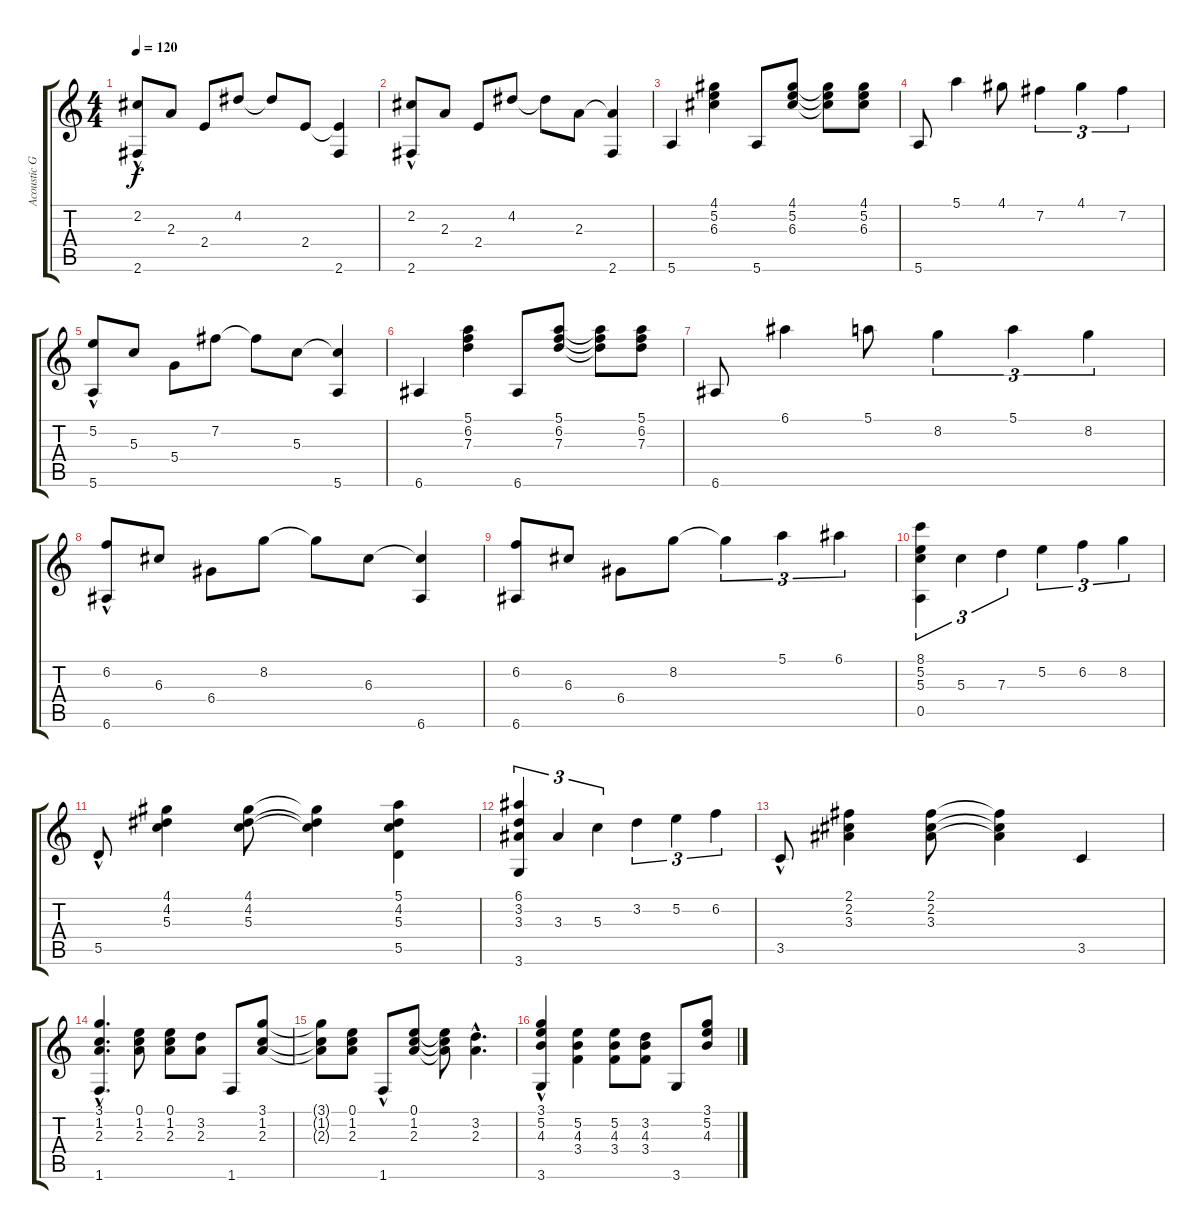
\track ("Acoustic Guitar" "Acoustic G") {instrument acousticguitarnylon}
\staff {score tabs}
\tuning (E4 B3 G3 D3 A2 E2) {hide}
\ts (4 4)
\tempo 120
\clef g2
\ks c
(2.2 2.6{hac}).8{dy f} 2.3.8 2.4.8 4.2.8 4.2{t}.8 2.4.8 (2.4{t} 2.6).4 |
(2.2 2.6{hac}).8 2.3.8 2.4.8 4.2.8 4.2{t}.8 2.3.8 (2.3{t} 2.6).4 |
5.6.4 (4.1 5.2 6.3).4 5.6.8 (4.1 5.2 6.3).8 (4.1{t} 5.2{t} 6.3{t}).8 (4.1 5.2 6.3).8 |
5.6.8 5.1.4 4.1.8 7.2.4{tu (3 2)} 4.1.4{tu (3 2)} 7.2.4{tu (3 2)} |
(5.2 5.6{hac}).8 5.3.8 5.4.8 7.2.8 7.2{t}.8 5.3.8 (5.3{t} 5.6).4 |
6.6.4 (5.1 6.2 7.3).4 6.6.8 (5.1 6.2 7.3).8 (5.1{t} 6.2{t} 7.3{t}).8 (5.1 6.2 7.3).8 |
6.6.8 6.1.4 5.1.8 8.2.4{tu (3 2)} 5.1.4{tu (3 2)} 8.2.4{tu (3 2)} |
(6.2 6.6{hac}).8 6.3.8 6.4.8 8.2.8 8.2{t}.8 6.3.8 (6.3{t} 6.6).4 |
(6.2 6.6).8 6.3.8 6.4.8 8.2.8 8.2{t}.4{tu (3 2)} 5.1.4{tu (3 2)} 6.1.4{tu (3 2)} |
(8.1 5.2 5.3 0.5).4{tu (3 2)} 5.3.4{tu (3 2)} 7.3.4{tu (3 2)} 5.2.4{tu (3 2)} 6.2.4{tu (3 2)} 8.2.4{tu (3 2)} |
5.5{hac}.8 (4.1 4.2 5.3).4 (4.1 4.2 5.3).8 (4.1{t} 4.2{t} 5.3{t}).4 (5.1 4.2 5.3 5.5).4 |
(6.1 3.2 3.3 3.6).4{tu (3 2)} 3.3.4{tu (3 2)} 5.3.4{tu (3 2)} 3.2.4{tu (3 2)} 5.2.4{tu (3 2)} 6.2.4{tu (3 2)} |
3.5{hac}.8 (2.1 2.2 3.3).4 (2.1 2.2 3.3).8 (2.1{t} 2.2{t} 3.3{t}).4 3.5.4 |
(3.1{hac} 1.2{hac} 2.3{hac} 1.6{hac}).4{d} (0.1 1.2 2.3).8 (0.1 1.2 2.3).8 (3.2 2.3).8 1.6.8 (3.1 1.2 2.3).8 |
(3.1{t} 1.2{t} 2.3{t}).8 (0.1 1.2 2.3).8 1.6{hac}.8 (0.1 1.2 2.3).8 (0.1{t} 1.2{t} 2.3{t}).8 (3.2{hac} 2.3{hac}).4{d} |
(3.1 5.2 4.3 3.6{hac}).4 (5.2 4.3 3.4).4 (5.2 4.3 3.4).8 (3.2 4.3 3.4).8 3.6.8 (3.1 5.2 4.3).8
